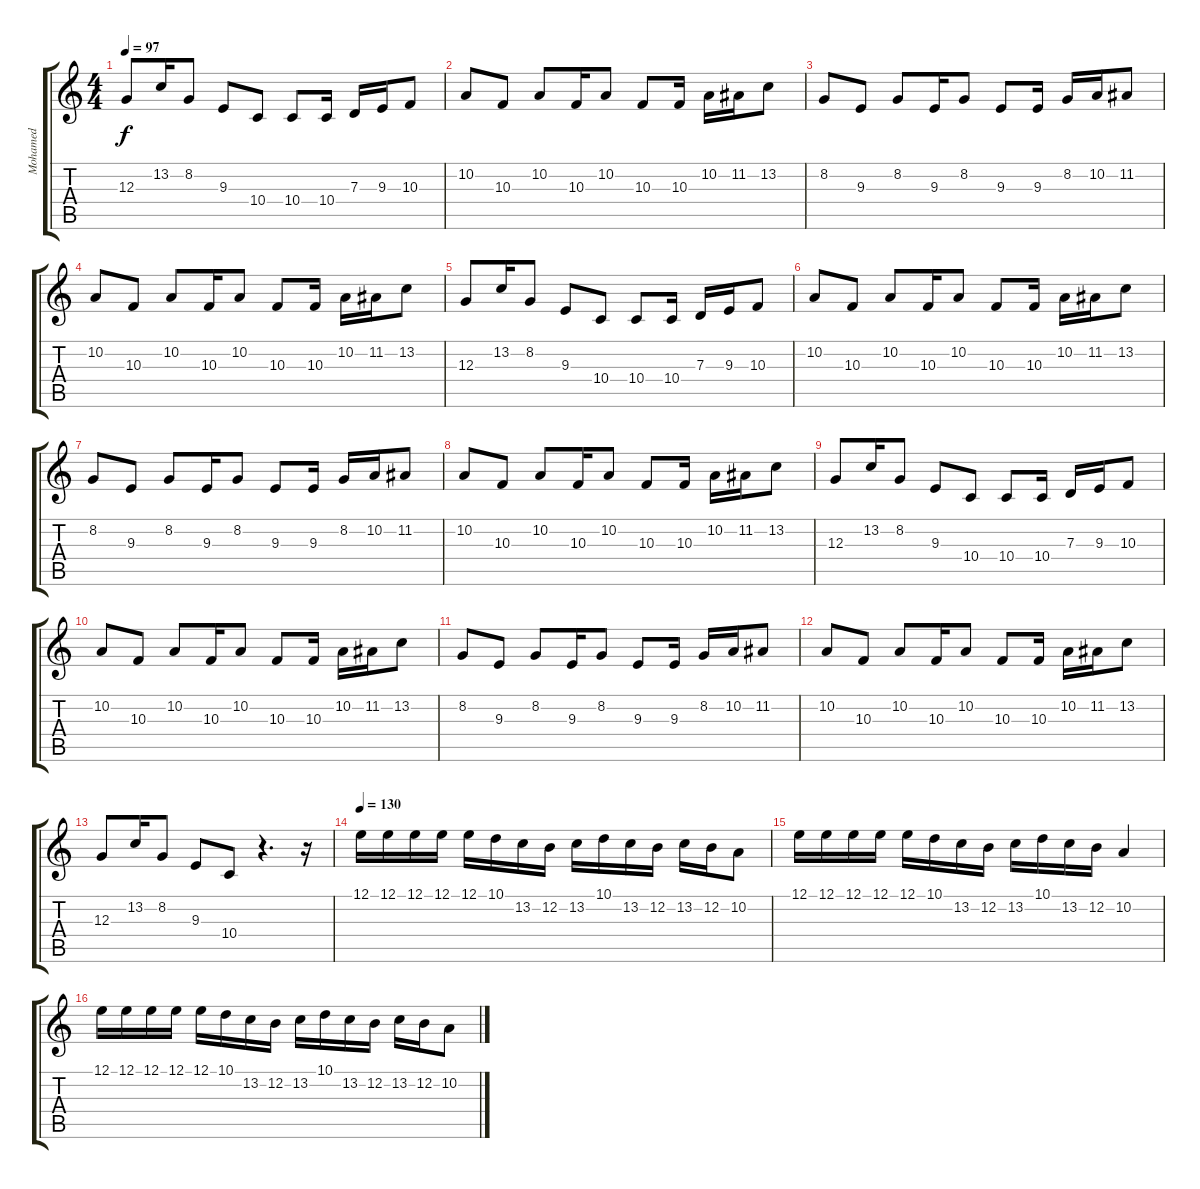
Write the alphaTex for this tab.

\track ("Mohamed" "Mohamed") {instrument violin}
\staff {score tabs}
\tuning (E4 B3 G3 D3 A2 E2) {hide}
\ts (4 4)
\tempo 97
\clef g2
\ks c
12.3.8{dy f} 13.2.16 8.2.8 9.3.8 10.4.8 10.4.8 10.4.16 7.3.16 9.3.16 10.3.8 |
10.2.8 10.3.8 10.2.8 10.3.16 10.2.8 10.3.8 10.3.16 10.2.16 11.2.16 13.2.8 |
8.2.8 9.3.8 8.2.8 9.3.16 8.2.8 9.3.8 9.3.16 8.2.16 10.2.16 11.2.8 |
10.2.8 10.3.8 10.2.8 10.3.16 10.2.8 10.3.8 10.3.16 10.2.16 11.2.16 13.2.8 |
12.3.8 13.2.16 8.2.8 9.3.8 10.4.8 10.4.8 10.4.16 7.3.16 9.3.16 10.3.8 |
10.2.8 10.3.8 10.2.8 10.3.16 10.2.8 10.3.8 10.3.16 10.2.16 11.2.16 13.2.8 |
8.2.8 9.3.8 8.2.8 9.3.16 8.2.8 9.3.8 9.3.16 8.2.16 10.2.16 11.2.8 |
10.2.8 10.3.8 10.2.8 10.3.16 10.2.8 10.3.8 10.3.16 10.2.16 11.2.16 13.2.8 |
12.3.8 13.2.16 8.2.8 9.3.8 10.4.8 10.4.8 10.4.16 7.3.16 9.3.16 10.3.8 |
10.2.8 10.3.8 10.2.8 10.3.16 10.2.8 10.3.8 10.3.16 10.2.16 11.2.16 13.2.8 |
8.2.8 9.3.8 8.2.8 9.3.16 8.2.8 9.3.8 9.3.16 8.2.16 10.2.16 11.2.8 |
10.2.8 10.3.8 10.2.8 10.3.16 10.2.8 10.3.8 10.3.16 10.2.16 11.2.16 13.2.8 |
12.3.8 13.2.16 8.2.8 9.3.8 10.4.8 r.4{d} r.16 |
\tempo 200
\tempo 130
12.1.16 12.1.16 12.1.16 12.1.16 12.1.16 10.1.16 13.2.16 12.2.16 13.2.16 10.1.16 13.2.16 12.2.16 13.2.16 12.2.16 10.2.8 |
12.1.16 12.1.16 12.1.16 12.1.16 12.1.16 10.1.16 13.2.16 12.2.16 13.2.16 10.1.16 13.2.16 12.2.16 10.2.4 |
12.1.16 12.1.16 12.1.16 12.1.16 12.1.16 10.1.16 13.2.16 12.2.16 13.2.16 10.1.16 13.2.16 12.2.16 13.2.16 12.2.16 10.2.8
